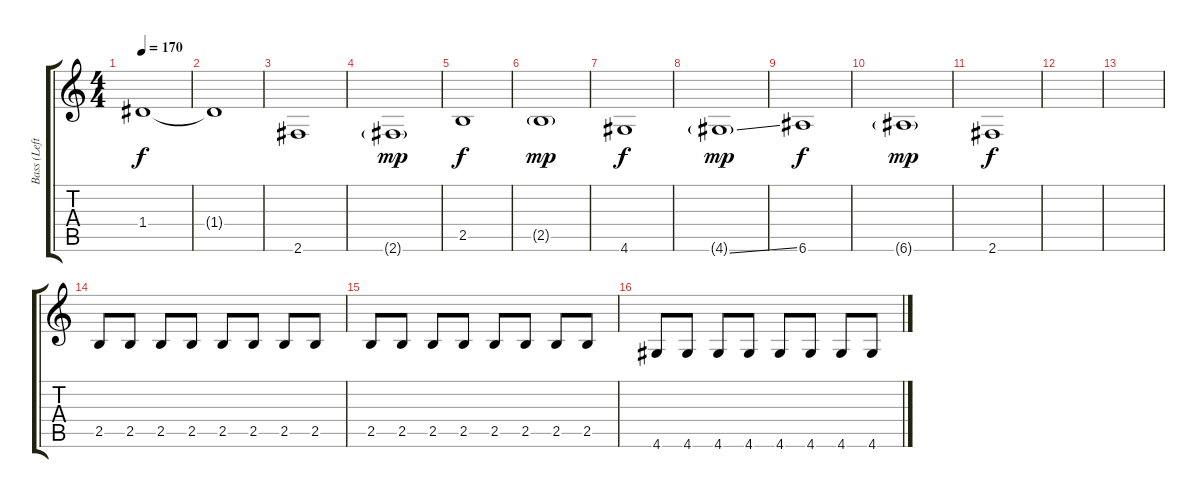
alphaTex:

\track ("Bass (Left)" "Bass (Left") {instrument electricbassfinger}
\staff {score tabs}
\tuning (E4 B3 G3 D3 A2 E2) {hide}
\ts (4 4)
\tempo 170
\clef g2
\ks c
1.4.1{dy f} |
1.4{t}.1 |
2.6.1 |
2.6{g}.1{dy mp} |
2.5.1{dy f} |
2.5{g}.1{dy mp} |
4.6.1{dy f} |
4.6{ss g}.1{dy mp} |
6.6.1{dy f} |
6.6{g}.1{dy mp} |
2.6.1{dy f} |
|
|
2.5.8 2.5.8 2.5.8 2.5.8 2.5.8 2.5.8 2.5.8 2.5.8 |
2.5.8 2.5.8 2.5.8 2.5.8 2.5.8 2.5.8 2.5.8 2.5.8 |
4.6.8 4.6.8 4.6.8 4.6.8 4.6.8 4.6.8 4.6.8 4.6.8
